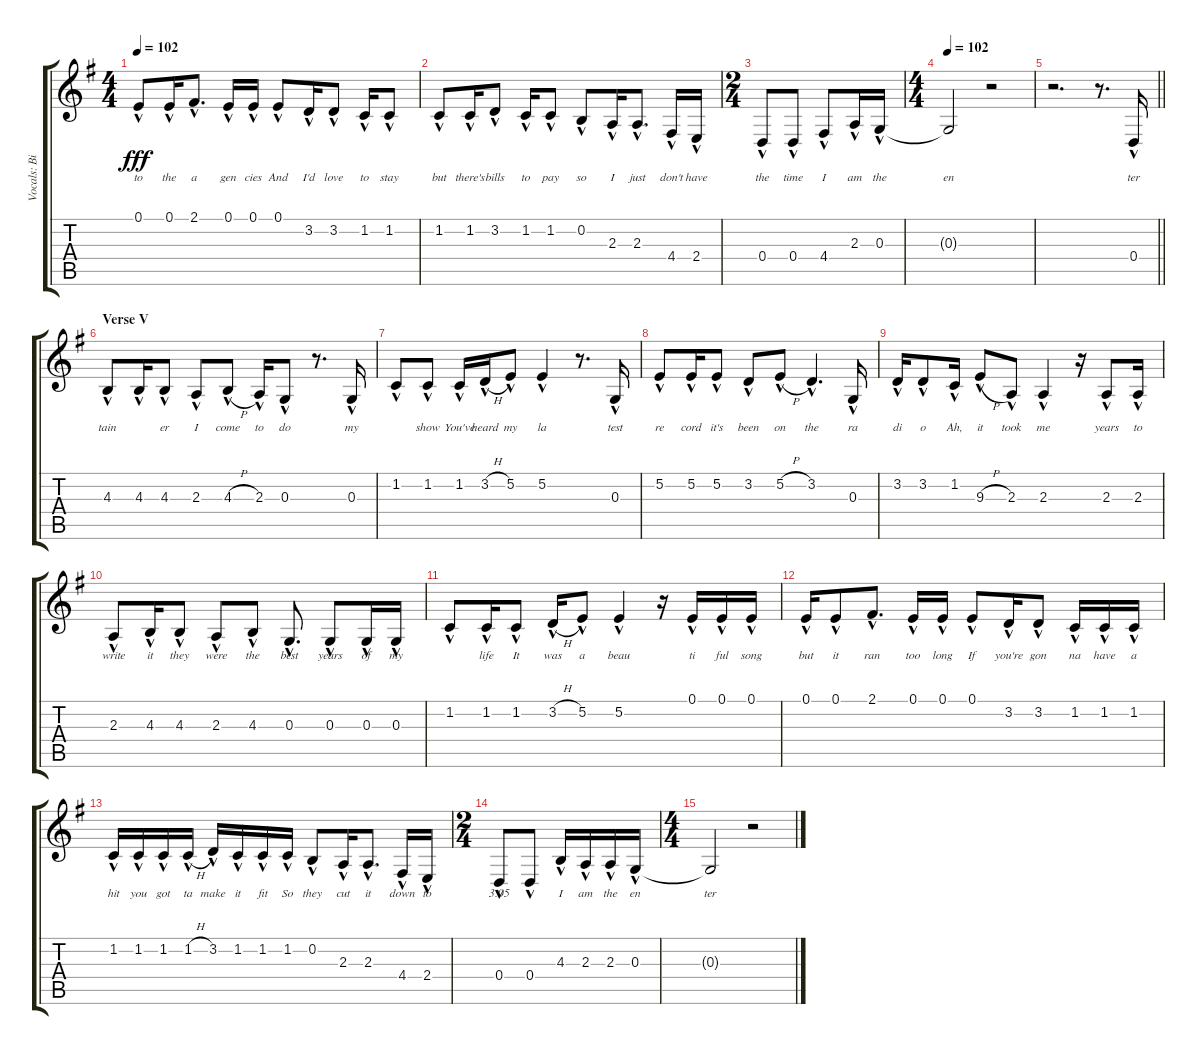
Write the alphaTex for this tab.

\track ("Vocals: Billy" "Vocals: Bi") {instrument lead2sawtooth}
\staff {score tabs}
\tuning (E4 B3 G3 D3 A2 E2) {hide}
\ts (4 4)
\tempo 102
\clef g2
\ks g
0.1{hac}.8{lyrics (0 "to") lyrics (1 "") lyrics (2 "") lyrics (3 "") lyrics (4 "") dy fff} 0.1{hac}.16{lyrics (0 "the") lyrics (1 "") lyrics (2 "") lyrics (3 "") lyrics (4 "")} 2.1{hac}.8{d lyrics (0 "a") lyrics (1 "") lyrics (2 "") lyrics (3 "") lyrics (4 "")} 0.1{hac}.16{lyrics (0 "gen") lyrics (1 "") lyrics (2 "") lyrics (3 "") lyrics (4 "")} 0.1{hac}.16{lyrics (0 "cies") lyrics (1 "") lyrics (2 "") lyrics (3 "") lyrics (4 "")} 0.1{hac}.8{lyrics (0 "And") lyrics (1 "") lyrics (2 "") lyrics (3 "") lyrics (4 "")} 3.2{hac}.16{lyrics (0 "I'd") lyrics (1 "") lyrics (2 "") lyrics (3 "") lyrics (4 "")} 3.2{hac}.8{lyrics (0 "love") lyrics (1 "") lyrics (2 "") lyrics (3 "") lyrics (4 "")} 1.2{hac}.16{lyrics (0 "to") lyrics (1 "") lyrics (2 "") lyrics (3 "") lyrics (4 "")} 1.2{hac}.8{lyrics (0 "stay") lyrics (1 "") lyrics (2 "") lyrics (3 "") lyrics (4 "")} |
1.2{hac}.8{lyrics (0 "but") lyrics (1 "") lyrics (2 "") lyrics (3 "") lyrics (4 "")} 1.2{hac}.16{lyrics (0 "there's") lyrics (1 "") lyrics (2 "") lyrics (3 "") lyrics (4 "")} 3.2{hac}.8{lyrics (0 "bills") lyrics (1 "") lyrics (2 "") lyrics (3 "") lyrics (4 "")} 1.2{hac}.16{lyrics (0 "to") lyrics (1 "") lyrics (2 "") lyrics (3 "") lyrics (4 "")} 1.2{hac}.8{lyrics (0 "pay") lyrics (1 "") lyrics (2 "") lyrics (3 "") lyrics (4 "")} 0.2{hac}.8{lyrics (0 "so") lyrics (1 "") lyrics (2 "") lyrics (3 "") lyrics (4 "")} 2.3{hac}.16{lyrics (0 "I") lyrics (1 "") lyrics (2 "") lyrics (3 "") lyrics (4 "")} 2.3{hac}.8{d lyrics (0 "just") lyrics (1 "") lyrics (2 "") lyrics (3 "") lyrics (4 "")} 4.4{hac}.16{lyrics (0 "don't") lyrics (1 "") lyrics (2 "") lyrics (3 "") lyrics (4 "")} 2.4{hac}.16{lyrics (0 "have") lyrics (1 "") lyrics (2 "") lyrics (3 "") lyrics (4 "")} |
\ts (2 4)
0.4{hac}.8{lyrics (0 "the") lyrics (1 "") lyrics (2 "") lyrics (3 "") lyrics (4 "")} 0.4{hac}.8{lyrics (0 "time") lyrics (1 "") lyrics (2 "") lyrics (3 "") lyrics (4 "")} 4.4{hac}.8{lyrics (0 "I") lyrics (1 "") lyrics (2 "") lyrics (3 "") lyrics (4 "")} 2.3{hac}.16{lyrics (0 "am") lyrics (1 "") lyrics (2 "") lyrics (3 "") lyrics (4 "")} 0.3{hac}.16{lyrics (0 "the") lyrics (1 "") lyrics (2 "") lyrics (3 "") lyrics (4 "")} |
\ts (4 4)
\tempo 102
0.3{t}.2{lyrics (0 "en") lyrics (1 "") lyrics (2 "") lyrics (3 "") lyrics (4 "")} r.2 |
\barLineRight lightlight
r.2{d} r.8{d} 0.4{hac}.16{lyrics (0 "ter") lyrics (1 "") lyrics (2 "") lyrics (3 "") lyrics (4 "")} |
\section ("" "Verse V")
4.3{hac}.8{lyrics (0 "tain") lyrics (1 "") lyrics (2 "") lyrics (3 "") lyrics (4 "")} 4.3{hac}.16{lyrics (0 "") lyrics (1 "") lyrics (2 "") lyrics (3 "") lyrics (4 "")} 4.3{hac}.8{lyrics (0 "er") lyrics (1 "") lyrics (2 "") lyrics (3 "") lyrics (4 "")} 2.3{hac}.8{lyrics (0 "I") lyrics (1 "") lyrics (2 "") lyrics (3 "") lyrics (4 "")} 4.3{h hac}.8{lyrics (0 "come") lyrics (1 "") lyrics (2 "") lyrics (3 "") lyrics (4 "")} 2.3{hac}.16{lyrics (0 "to") lyrics (1 "") lyrics (2 "") lyrics (3 "") lyrics (4 "")} 0.3{hac}.8{lyrics (0 "do") lyrics (1 "") lyrics (2 "") lyrics (3 "") lyrics (4 "")} r.8{d} 0.3{hac}.16{lyrics (0 "my") lyrics (1 "") lyrics (2 "") lyrics (3 "") lyrics (4 "")} |
1.2{hac}.8{lyrics (0 "") lyrics (1 "") lyrics (2 "") lyrics (3 "") lyrics (4 "")} 1.2{hac}.8{lyrics (0 "show") lyrics (1 "") lyrics (2 "") lyrics (3 "") lyrics (4 "")} 1.2{hac}.16{lyrics (0 "You've") lyrics (1 "") lyrics (2 "") lyrics (3 "") lyrics (4 "")} 3.2{h hac}.16{lyrics (0 "heard") lyrics (1 "") lyrics (2 "") lyrics (3 "") lyrics (4 "")} 5.2{hac}.8{lyrics (0 "my") lyrics (1 "") lyrics (2 "") lyrics (3 "") lyrics (4 "")} 5.2{hac}.4{lyrics (0 "la") lyrics (1 "") lyrics (2 "") lyrics (3 "") lyrics (4 "")} r.8{d} 0.3{hac}.16{lyrics (0 "test") lyrics (1 "") lyrics (2 "") lyrics (3 "") lyrics (4 "")} |
5.2{hac}.8{lyrics (0 "re") lyrics (1 "") lyrics (2 "") lyrics (3 "") lyrics (4 "")} 5.2{hac}.16{lyrics (0 "cord") lyrics (1 "") lyrics (2 "") lyrics (3 "") lyrics (4 "")} 5.2{hac}.8{lyrics (0 "it's") lyrics (1 "") lyrics (2 "") lyrics (3 "") lyrics (4 "")} 3.2{hac}.8{lyrics (0 "been") lyrics (1 "") lyrics (2 "") lyrics (3 "") lyrics (4 "")} 5.2{h hac}.8{lyrics (0 "on") lyrics (1 "") lyrics (2 "") lyrics (3 "") lyrics (4 "")} 3.2{hac}.4{d lyrics (0 "the") lyrics (1 "") lyrics (2 "") lyrics (3 "") lyrics (4 "")} 0.3{hac}.16{lyrics (0 "ra") lyrics (1 "") lyrics (2 "") lyrics (3 "") lyrics (4 "")} |
3.2{hac}.16{lyrics (0 "di") lyrics (1 "") lyrics (2 "") lyrics (3 "") lyrics (4 "")} 3.2{hac}.8{lyrics (0 "o") lyrics (1 "") lyrics (2 "") lyrics (3 "") lyrics (4 "")} 1.2{hac}.16{lyrics (0 "Ah,") lyrics (1 "") lyrics (2 "") lyrics (3 "") lyrics (4 "")} 9.3{h hac}.8{lyrics (0 "it") lyrics (1 "") lyrics (2 "") lyrics (3 "") lyrics (4 "")} 2.3{hac}.8{lyrics (0 "took") lyrics (1 "") lyrics (2 "") lyrics (3 "") lyrics (4 "")} 2.3{hac}.4{lyrics (0 "me") lyrics (1 "") lyrics (2 "") lyrics (3 "") lyrics (4 "")} r.16 2.3{hac}.8{lyrics (0 "years") lyrics (1 "") lyrics (2 "") lyrics (3 "") lyrics (4 "")} 2.3{hac}.16{lyrics (0 "to") lyrics (1 "") lyrics (2 "") lyrics (3 "") lyrics (4 "")} |
2.3{hac}.8{lyrics (0 "write") lyrics (1 "") lyrics (2 "") lyrics (3 "") lyrics (4 "")} 4.3{hac}.16{lyrics (0 "it") lyrics (1 "") lyrics (2 "") lyrics (3 "") lyrics (4 "")} 4.3{hac}.8{lyrics (0 "they") lyrics (1 "") lyrics (2 "") lyrics (3 "") lyrics (4 "")} 2.3{hac}.8{lyrics (0 "were") lyrics (1 "") lyrics (2 "") lyrics (3 "") lyrics (4 "")} 4.3{hac}.8{lyrics (0 "the") lyrics (1 "") lyrics (2 "") lyrics (3 "") lyrics (4 "")} 0.3{hac}.8{d lyrics (0 "best") lyrics (1 "") lyrics (2 "") lyrics (3 "") lyrics (4 "")} 0.3{hac}.8{lyrics (0 "years") lyrics (1 "") lyrics (2 "") lyrics (3 "") lyrics (4 "")} 0.3{hac}.16{lyrics (0 "of") lyrics (1 "") lyrics (2 "") lyrics (3 "") lyrics (4 "")} 0.3{hac}.16{lyrics (0 "my") lyrics (1 "") lyrics (2 "") lyrics (3 "") lyrics (4 "")} |
1.2{hac}.8{lyrics (0 "") lyrics (1 "") lyrics (2 "") lyrics (3 "") lyrics (4 "")} 1.2{hac}.16{lyrics (0 "life") lyrics (1 "") lyrics (2 "") lyrics (3 "") lyrics (4 "")} 1.2{hac}.8{lyrics (0 "It") lyrics (1 "") lyrics (2 "") lyrics (3 "") lyrics (4 "")} 3.2{h hac}.16{lyrics (0 "was") lyrics (1 "") lyrics (2 "") lyrics (3 "") lyrics (4 "")} 5.2{hac}.8{lyrics (0 "a") lyrics (1 "") lyrics (2 "") lyrics (3 "") lyrics (4 "")} 5.2{hac}.4{lyrics (0 "beau") lyrics (1 "") lyrics (2 "") lyrics (3 "") lyrics (4 "")} r.16 0.1{hac}.16{lyrics (0 "ti") lyrics (1 "") lyrics (2 "") lyrics (3 "") lyrics (4 "")} 0.1{hac}.16{lyrics (0 "ful") lyrics (1 "") lyrics (2 "") lyrics (3 "") lyrics (4 "")} 0.1{hac}.16{lyrics (0 "song") lyrics (1 "") lyrics (2 "") lyrics (3 "") lyrics (4 "")} |
0.1{hac}.16{lyrics (0 "but") lyrics (1 "") lyrics (2 "") lyrics (3 "") lyrics (4 "")} 0.1{hac}.8{lyrics (0 "it") lyrics (1 "") lyrics (2 "") lyrics (3 "") lyrics (4 "")} 2.1{hac}.8{d lyrics (0 "ran") lyrics (1 "") lyrics (2 "") lyrics (3 "") lyrics (4 "")} 0.1{hac}.16{lyrics (0 "too") lyrics (1 "") lyrics (2 "") lyrics (3 "") lyrics (4 "")} 0.1{hac}.16{lyrics (0 "long") lyrics (1 "") lyrics (2 "") lyrics (3 "") lyrics (4 "")} 0.1{hac}.8{lyrics (0 "If") lyrics (1 "") lyrics (2 "") lyrics (3 "") lyrics (4 "")} 3.2{hac}.16{lyrics (0 "you're") lyrics (1 "") lyrics (2 "") lyrics (3 "") lyrics (4 "")} 3.2{hac}.8{lyrics (0 "gon") lyrics (1 "") lyrics (2 "") lyrics (3 "") lyrics (4 "")} 1.2{hac}.16{lyrics (0 "na") lyrics (1 "") lyrics (2 "") lyrics (3 "") lyrics (4 "")} 1.2{hac}.16{lyrics (0 "have") lyrics (1 "") lyrics (2 "") lyrics (3 "") lyrics (4 "")} 1.2{hac}.16{lyrics (0 "a") lyrics (1 "") lyrics (2 "") lyrics (3 "") lyrics (4 "")} |
1.2{hac}.16{lyrics (0 "hit") lyrics (1 "") lyrics (2 "") lyrics (3 "") lyrics (4 "")} 1.2{hac}.16{lyrics (0 "you") lyrics (1 "") lyrics (2 "") lyrics (3 "") lyrics (4 "")} 1.2{hac}.16{lyrics (0 "got") lyrics (1 "") lyrics (2 "") lyrics (3 "") lyrics (4 "")} 1.2{h hac}.16{lyrics (0 "ta") lyrics (1 "") lyrics (2 "") lyrics (3 "") lyrics (4 "")} 3.2{hac}.16{lyrics (0 "make") lyrics (1 "") lyrics (2 "") lyrics (3 "") lyrics (4 "")} 1.2{hac}.16{lyrics (0 "it") lyrics (1 "") lyrics (2 "") lyrics (3 "") lyrics (4 "")} 1.2{hac}.16{lyrics (0 "fit") lyrics (1 "") lyrics (2 "") lyrics (3 "") lyrics (4 "")} 1.2{hac}.16{lyrics (0 "So") lyrics (1 "") lyrics (2 "") lyrics (3 "") lyrics (4 "")} 0.2{hac}.8{lyrics (0 "they") lyrics (1 "") lyrics (2 "") lyrics (3 "") lyrics (4 "")} 2.3{hac}.16{lyrics (0 "cut") lyrics (1 "") lyrics (2 "") lyrics (3 "") lyrics (4 "")} 2.3{hac}.8{d lyrics (0 "it") lyrics (1 "") lyrics (2 "") lyrics (3 "") lyrics (4 "")} 4.4{hac}.16{lyrics (0 "down") lyrics (1 "") lyrics (2 "") lyrics (3 "") lyrics (4 "")} 2.4{hac}.16{lyrics (0 "to") lyrics (1 "") lyrics (2 "") lyrics (3 "") lyrics (4 "")} |
\ts (2 4)
0.4{hac}.8{lyrics (0 "3:05") lyrics (1 "") lyrics (2 "") lyrics (3 "") lyrics (4 "")} 0.4{hac}.8{lyrics (0 "") lyrics (1 "") lyrics (2 "") lyrics (3 "") lyrics (4 "")} 4.3{hac}.16{lyrics (0 "I") lyrics (1 "") lyrics (2 "") lyrics (3 "") lyrics (4 "")} 2.3{hac}.16{lyrics (0 "am") lyrics (1 "") lyrics (2 "") lyrics (3 "") lyrics (4 "")} 2.3{hac}.16{lyrics (0 "the") lyrics (1 "") lyrics (2 "") lyrics (3 "") lyrics (4 "")} 0.3{hac}.16{lyrics (0 "en") lyrics (1 "") lyrics (2 "") lyrics (3 "") lyrics (4 "")} |
\ts (4 4)
0.3{t}.2{lyrics (0 "ter") lyrics (1 "") lyrics (2 "") lyrics (3 "") lyrics (4 "")} r.2
